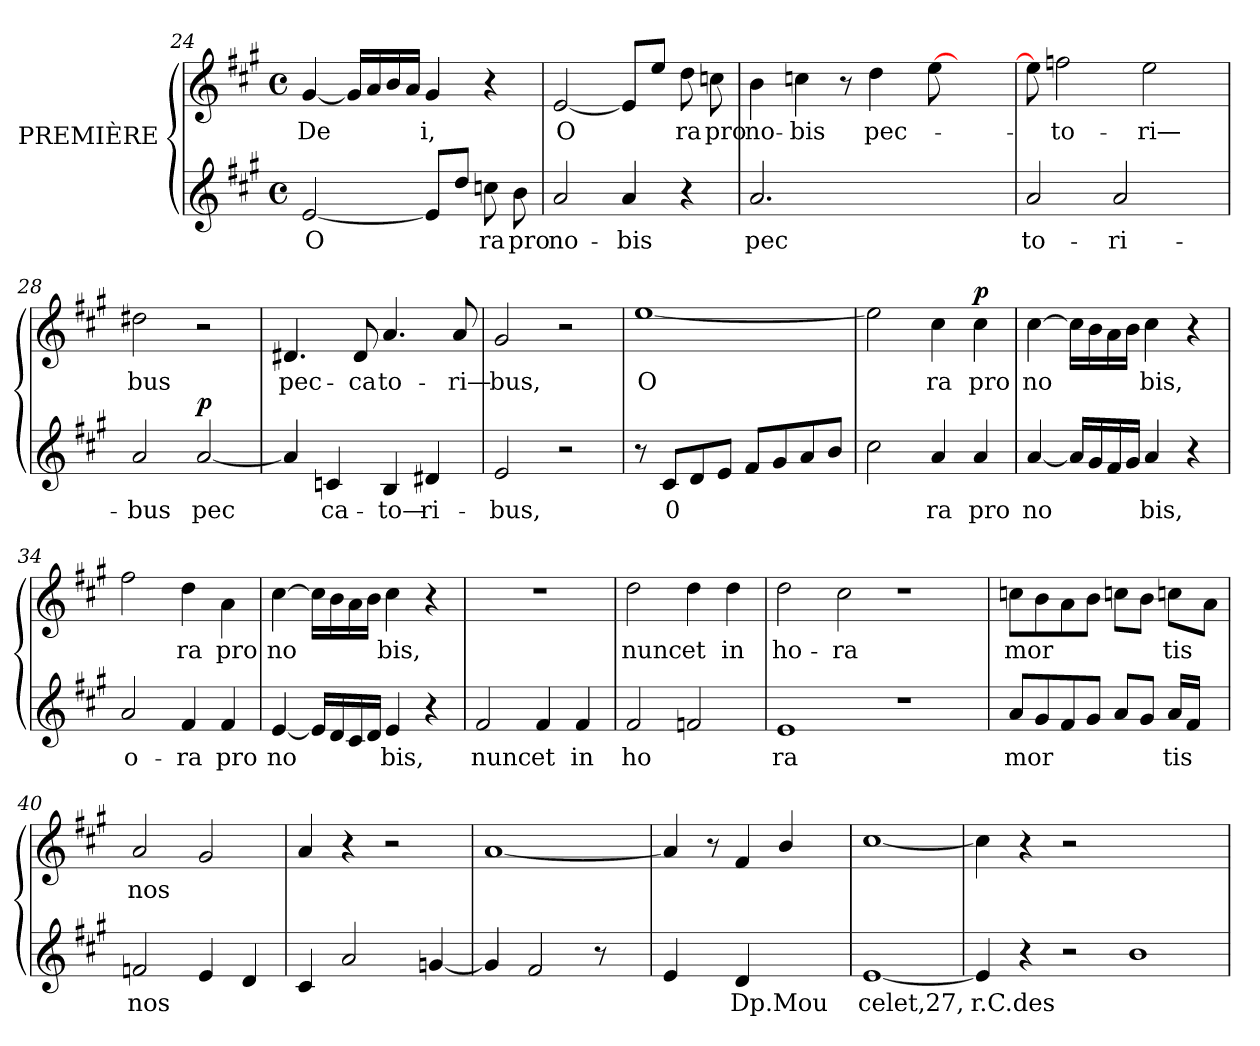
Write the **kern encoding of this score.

**kern	**text	**kern	**text	**dynam
*part1	*part1	*part1	*part1	*part1
*staff2	*staff2	*staff1	*staff1	*staff1/2
*I"PREMIÈRE	*	*	*	*
*clefG2	*	*clefG2	*	*
*k[f#c#g#]	*	*k[f#c#g#]	*	*
*M4/4	*	*M4/4	*	*
*met(c)	*	*met(c)	*	*
=24	=24	=24	=24	=24
[2ei/	O	[4g#i/	De	.
.	.	16g#i/LL]	.	.
.	.	16ai/	.	.
.	.	16bi/	.	.
.	.	16ai/JJ	.	.
8ei/L]	.	4g#i/	i,	.
8ddi/J	.	.	.	.
8ccni\	ra	4r	.	.
8bi\	pro	.	.	.
=25	=25	=25	=25	=25
2ai/	no-	[2ei/	O	.
4ai/	bis	8ei/L]	.	.
.	.	8eei/J	.	.
4r	.	8ddi\	ra	.
.	.	8ccni\	pro	.
!!LO:LB:g=z
=26	=26	=26	=26	=26
2.ai/	pес	4bi\	no-	.
.	.	4ccni\	bis	.
.	.	8r	.	.
.	.	4ddi\	pec-	.
4ryy	.	.	.	.
.	.	[8eej\	.	.
4ryy	.	8ryy	.	.
.	.	8ryy	.	.
=27	=27	=27	=27	=27
2ai/	to-	8eej\]	.	.
.	.	2ffni\	to-	.
2ai/	ri-	.	.	.
.	.	2eei\	ri—	.
8ryy	.	.	.	.
=28	=28	=28	=28	=28
2ai/	bus	2dd#Xi\	bus	.
!	!	!	!	!LO:DY:a=2
[2ai/	pec	2r	.	p
=29	=29	=29	=29	=29
4ai/]	.	4.d#Xi/	pec-	.
4cni/	ca-	.	.	.
.	.	8d#i/	ca	.
4Bi/	to—	4.ai/	to-	.
4d#Xi/	ri-	.	.	.
.	.	8ai/	ri—	.
=30	=30	=30	=30	=30
2ei/	bus,	2g#i/	bus,	.
2r	.	2r	.	.
=31	=31	=31	=31	=31
8r	.	[1eei/	O	.
8c#i/L	0	.	.	.
8di/	.	.	.	.
8ei/J	.	.	.	.
8f#i/L	.	.	.	.
8g#i/	.	.	.	.
8ai/	.	.	.	.
8bi/J	.	.	.	.
!!LO:LB:g=z
=32	=32	=32	=32	=32
2cc#i\	.	2eei\]	.	.
4ai/	ra	4cc#i\	ra	.
!	!	!	!	!LO:DY:a
4ai/	pro	4cc#i\	pro	p
=33	=33	=33	=33	=33
[4ai/	no	[4cc#i\	no	.
16ai/LL]	.	16cc#i\LL]	.	.
16g#i/	--	16bi\	.	.
16f#i/	.	16ai\	.	.
16g#i/JJ	.	16bi\JJ	.	.
4ai/	bis,	4cc#i\	bis,	.
4r	.	4r	.	.
=34	=34	=34	=34	=34
2ai/	o-	2ff#i\	.	.
4f#i/	ra	4ddi\	ra	.
4f#i/	pro	4ai\	pro	.
=35	=35	=35	=35	=35
[4ei/	no	[4cc#i\	no	.
16ei/LL]	.	16cc#i\LL]	.	.
16di/	.	16bi\	.	.
16c#i/	.	16ai\	.	.
16di/JJ	.	16bi\JJ	.	.
4ei/	bis,	4cc#i\	bis,	.
4r	.	4r	.	.
!!LO:LB:g=z
=36	=36	=36	=36	=36
2f#i/	nunc	1r	.	.
4f#i/	et	.	.	.
4f#i/	in	.	.	.
=37	=37	=37	=37	=37
2f#i/	ho	2ddi\	nunc	.
2fni/	.	4ddi\	et	.
.	.	4ddi\	in	.
=38	=38	=38	=38	=38
1ei/	ra	2ddi\	ho-	.
.	.	2cc#i\	ra	.
1r	.	1r	.	.
=39	=39	=39	=39	=39
8ai/L	mor	8ccni\L	mor	.
8g#i/	--	8bi\	--	.
8f#i/	.	8ai\	.	.
8g#i/J	.	8bi\J	.	.
8ai/L	--	8ccni\L	--	.
8g#i/J	.	8bi\J	.	.
16ai/LL	tis	8ccni\L	tis	.
16f#i/JJ	.	.	.	.
8ryy	.	8ai\J	.	.
=40	=40	=40	=40	=40
2fni/	nos	2ai/	nos	.
4ei/	.	2g#i/	.	.
4di/	.	.	.	.
!!LO:LB:g=z
=41	=41	=41	=41	=41
4c#i/	.	4ai/	.	.
2ai/	.	4r	.	.
.	.	2r	.	.
[4gni/	.	.	.	.
=42	=42	=42	=42	=42
4gi/]	.	[1ai/	.	.
2f#i/	.	.	.	.
8r	.	.	.	.
8ryy	.	.	.	.
=43	=43	=43	=43	=43
4ei/	.	4ai/]	.	.
8ryy	.	8r	.	.
4di/	Dp.Mou	4f#i/	.	.
4.ryy	.	4bi/	.	.
.	.	8ryy	.	.
=44	=44	=44	=44	=44
[1ei/	celet,27,	[1cc#i/	.	.
=45	=45	=45	=45	=45
4ei/]	r.C.des	4cc#i\]	.	.
4r	.	4r	.	.
2r	.	2r	.	.
1bj/	.	1ryy	.	.
=	=	=	=	=
*-	*-	*-	*-	*-
